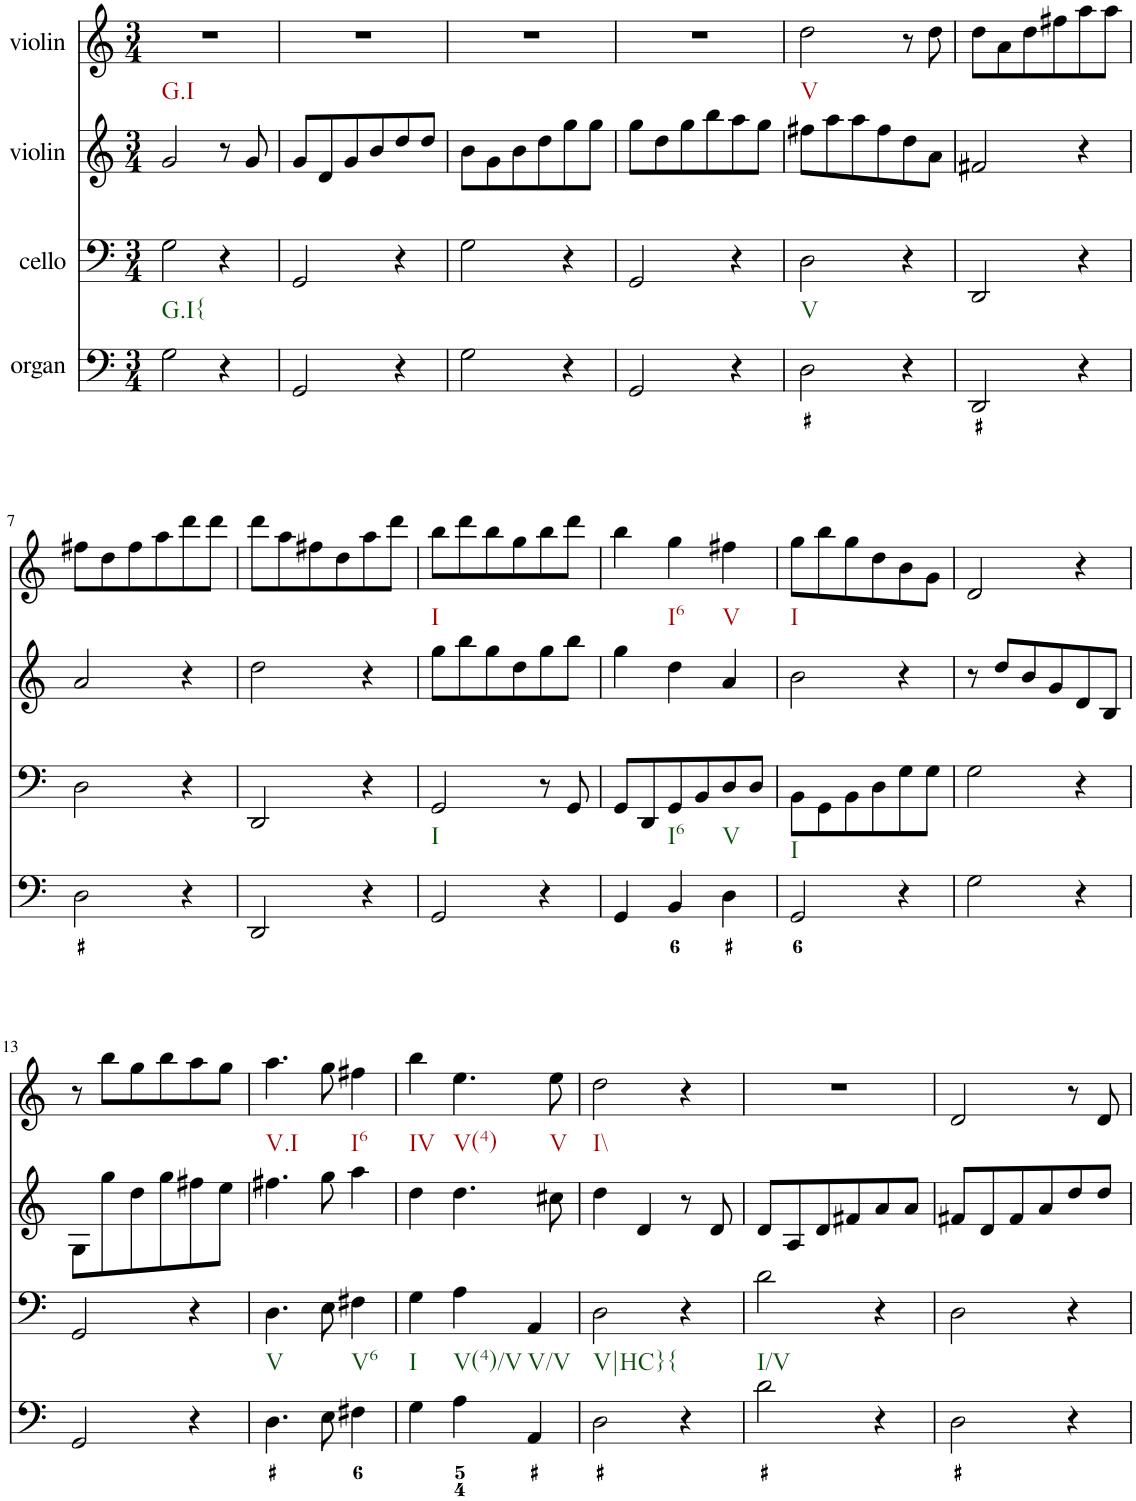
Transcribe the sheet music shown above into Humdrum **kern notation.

**kern	**kern	**kern	**kern
*part4	*part3	*part2	*part1
*staff4	*staff3	*staff2	*staff1
*I"organ	*I"cello	*I"violin	*I"violin
*	*	*I'Vln	*I'Vln
*clefF4	*clefF4	*clefG2	*clefG2
*k[]	*k[]	*k[]	*k[]
*M3/4	*M3/4	*M3/4	*M3/4
=1	=1	=1	=1
!	!	!	!LO:TX:b:t=G.I
!	!LO:TX:b:t=G.I{	!	!
2G\	2G\	2g/	2.r
4r	4r	8r	.
.	.	8g/	.
=2	=2	=2	=2
2GG/	2GG/	8g/L	2.r
.	.	8d/	.
.	.	8g/	.
.	.	8b/	.
4r	4r	8dd/	.
.	.	8dd/J	.
=3	=3	=3	=3
2G\	2G\	8b\L	2.r
.	.	8g\	.
.	.	8b\	.
.	.	8dd\	.
4r	4r	8gg\	.
.	.	8gg\J	.
=4	=4	=4	=4
2GG/	2GG/	8gg\L	2.r
.	.	8dd\	.
.	.	8gg\	.
.	.	8bb\	.
4r	4r	8aa\	.
.	.	8gg\J	.
=5	=5	=5	=5
!	!	!	!LO:TX:b:t=V
!	!LO:TX:b:t=V	!	!
2D\	2D\	8ff#X\L	2dd\
.	.	8aa\	.
.	.	8aa\	.
.	.	8ff#\	.
4r	4r	8dd\	8r
.	.	8a\J	8dd\
=6	=6	=6	=6
2DD/	2DD/	2f#X/	8dd\L
.	.	.	8a\
.	.	.	8dd\
.	.	.	8ff#X\
4r	4r	4r	8aa\
.	.	.	8aa\J
!!LO:LB:g=z
=7	=7	=7	=7
2D\	2D\	2a/	8ff#X\L
.	.	.	8dd\
.	.	.	8ff#\
.	.	.	8aa\
4r	4r	4r	8ddd\
.	.	.	8ddd\J
=8	=8	=8	=8
2DD/	2DD/	2dd\	8ddd\L
.	.	.	8aa\
.	.	.	8ff#X\
.	.	.	8dd\
4r	4r	4r	8aa\
.	.	.	8ddd\J
=9	=9	=9	=9
!	!	!	!LO:TX:b:t=I
!	!LO:TX:b:t=I	!	!
2GG/	2GG/	8gg\L	8bb\L
.	.	8bb\	8ddd\
.	.	8gg\	8bb\
.	.	8dd\	8gg\
4r	8r	8gg\	8bb\
.	8GG/	8bb\J	8ddd\J
=10	=10	=10	=10
4GG/	8GG/L	4gg\	4bb\
.	8DD/	.	.
!	!	!	!LO:TX:b:t=I6
!	!LO:TX:b:t=I6	!	!
4BB/	8GG/	4dd\	4gg\
.	8BB/	.	.
!	!	!	!LO:TX:b:t=V
!	!LO:TX:b:t=V	!	!
4D\	8D/	4a/	4ff#X\
.	8D/J	.	.
=11	=11	=11	=11
!	!	!	!LO:TX:b:t=I
!	!LO:TX:b:t=I	!	!
2GG/	8BB\L	2b\	8gg\L
.	8GG\	.	8bb\
.	8BB\	.	8gg\
.	8D\	.	8dd\
4r	8G\	4r	8b\
.	8G\J	.	8g\J
=12	=12	=12	=12
2G\	2G\	8r	2d/
.	.	8dd/L	.
.	.	8b/	.
.	.	8g/	.
4r	4r	8d/	4r
.	.	8B/J	.
!!LO:LB:g=z
=13	=13	=13	=13
2GG/	2GG/	8G\L	8r
.	.	8gg\	8bb\L
.	.	8dd\	8gg\
.	.	8gg\	8bb\
4r	4r	8ff#X\	8aa\
.	.	8ee\J	8gg\J
=14	=14	=14	=14
!	!	!	!LO:TX:b:t=V.I
!	!LO:TX:b:t=V	!	!
4.D\	4.D\	4.ff#X\	4.aa\
8E\	8E\	8gg\	8gg\
!	!	!	!LO:TX:b:t=I6
!	!LO:TX:b:t=V6	!	!
4F#X\	4F#X\	4aa\	4ff#X\
=15	=15	=15	=15
!	!	!	!LO:TX:b:t=IV
!	!LO:TX:b:t=I	!	!
4G\	4G\	4dd\	4bb\
!	!	!	!LO:TX:b:t=V(4)
!	!LO:TX:b:t=V(4)/V	!	!
4A\	4A\	4.dd\	4.ee\
!	!LO:TX:b:t=V/V	!	!
4AA/	4AA/	.	.
!	!	!	!LO:TX:b:t=V
.	.	8cc#X\	8ee\
=16	=16	=16	=16
!	!	!	!LO:TX:b:t=I\\
!	!LO:TX:b:t=V|HC}{	!	!
2D\	2D\	4dd\	2dd\
.	.	4d/	.
4r	4r	8r	4r
.	.	8d/	.
=17	=17	=17	=17
!	!LO:TX:b:t=I/V	!	!
2d\	2d\	8d/L	2.r
.	.	8A/	.
.	.	8d/	.
.	.	8f#X/	.
4r	4r	8a/	.
.	.	8a/J	.
=18	=18	=18	=18
2D\	2D\	8f#X/L	2d/
.	.	8d/	.
.	.	8f#/	.
.	.	8a/	.
4r	4r	8dd/	8r
.	.	8dd/J	8d/
=	=	=	=
*-	*-	*-	*-
